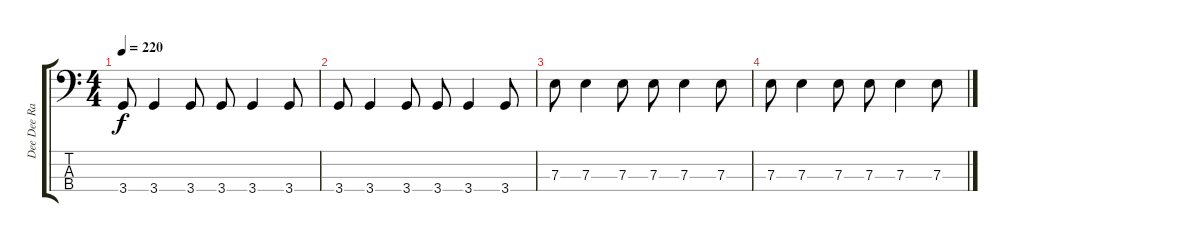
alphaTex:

\track ("Dee Dee Ramone" "Dee Dee Ra") {instrument electricbasspick}
\staff {score tabs}
\tuning (G2 D2 A1 E1) {hide}
\ts (4 4)
\tempo 220
\clef f4
\ks c
3.4.8{dy f} 3.4.4 3.4.8 3.4.8 3.4.4 3.4.8 |
3.4.8 3.4.4 3.4.8 3.4.8 3.4.4 3.4.8 |
7.3.8 7.3.4 7.3.8 7.3.8 7.3.4 7.3.8 |
7.3.8 7.3.4 7.3.8 7.3.8 7.3.4 7.3.8
